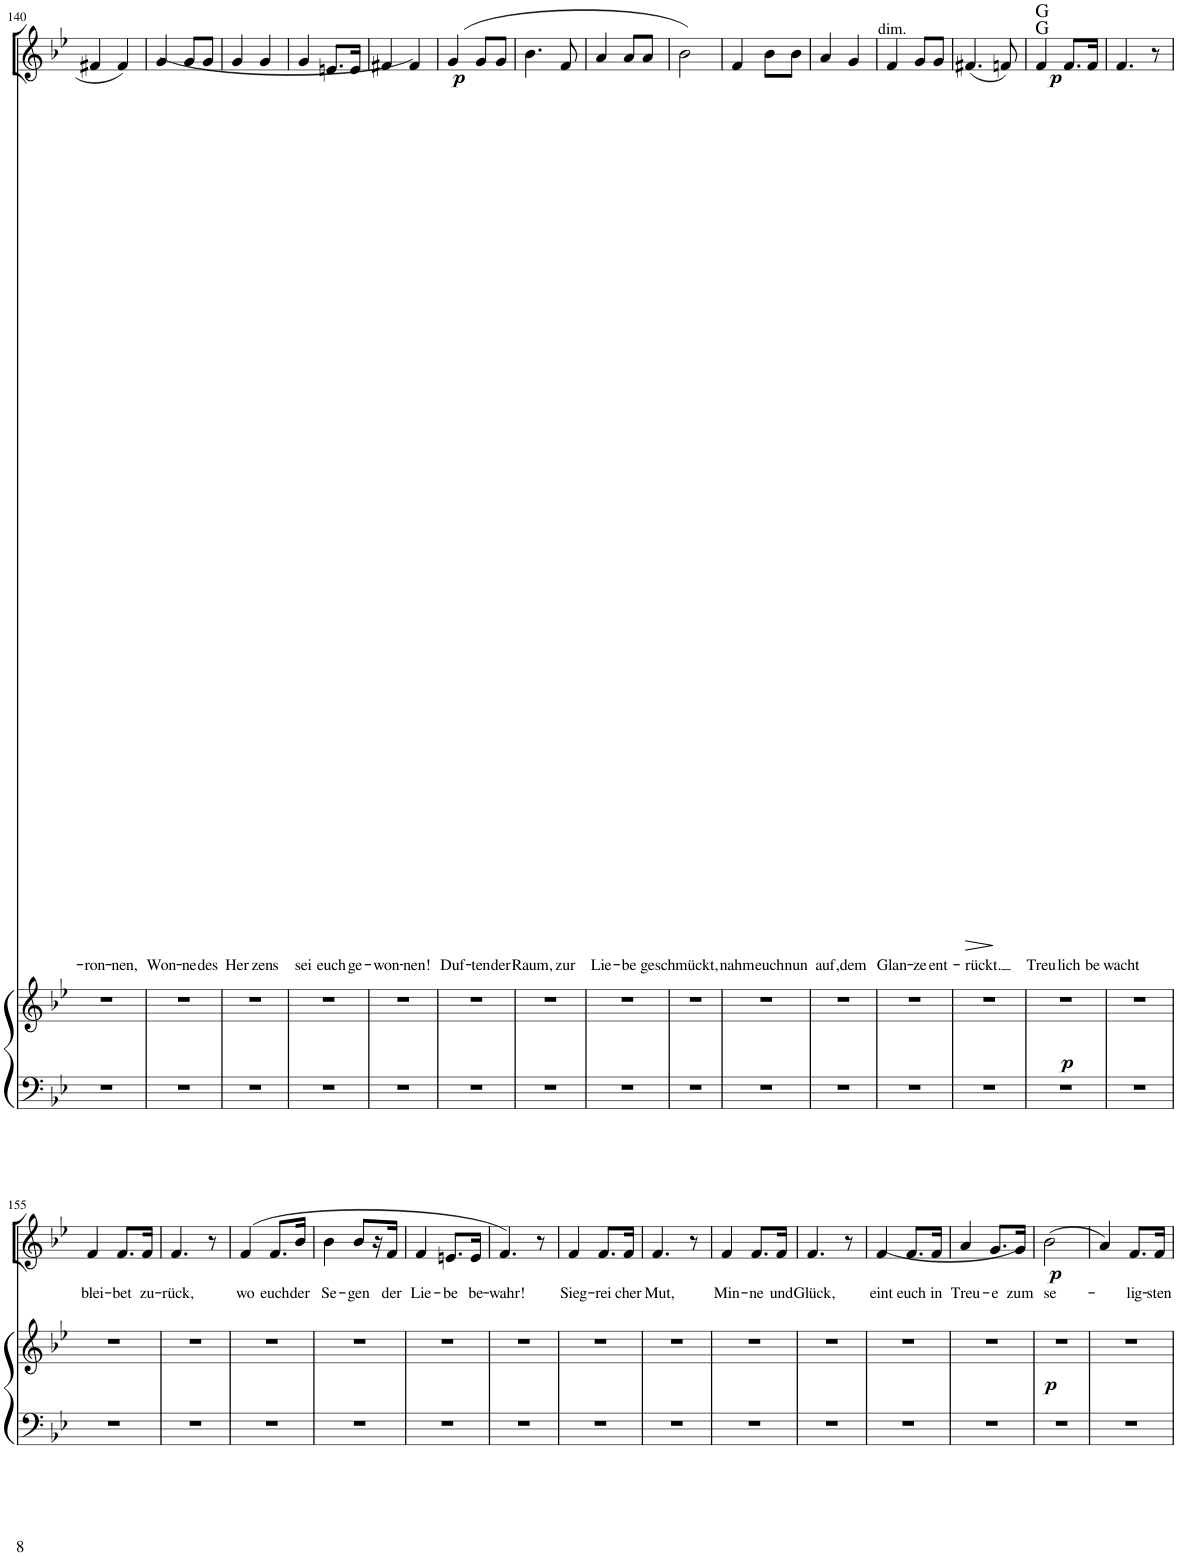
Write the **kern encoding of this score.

**kern	**text	**dynam
*part1	*part1	*part1
*staff1	*staff1	*staff1
*I"Alto	*	*
!!LO:PB:g=z
*clefG2	*	*
*Trd1c2	*	*
*k[b-e-]	*	*
*M2/4	*	*
=140	=140	=140
!	!LO:LY:b	!
4f#X/	-ron-	.
!	!LO:LY:b	!
4f#/	-nen,	.
=141	=141	=141
!	!LO:LY:b	!
(4g/	Won-	.
!	!LO:LY:b	!
8g/L	-ne	.
!	!LO:LY:b	!
8g/J	des	.
=142	=142	=142
!	!LO:LY:b	!
4g/	Her-	.
!	!LO:LY:b	!
4g/	-zens	.
=143	=143	=143
!	!LO:LY:b	!
4g/	sei	.
!	!LO:LY:b	!
8.en/L	euch	.
!	!LO:LY:b	!
16e/Jk	ge-	.
=144	=144	=144
!	!LO:LY:b	!
4f#X/	-won-	.
!	!LO:LY:b	!
4f#/)	-nen!	.
=145	=145	=145
!	!LO:LY:b	!LO:DY:b
(4g/	Duf-	p
!	!LO:LY:b	!
8g/L	-ten-	.
!	!LO:LY:b	!
8g/J	-der	.
=146	=146	=146
!	!LO:LY:b	!
4.b-\	Raum,	.
!	!LO:LY:b	!
8f/	zur	.
=147	=147	=147
!	!LO:LY:b	!
4a/	Lie-	.
!	!LO:LY:b	!
8a/L	-be	.
!	!LO:LY:b	!
8a/J	ge-	.
=148	=148	=148
!	!LO:LY:b	!
2b-\)	-schmückt,	.
=149	=149	=149
!	!LO:LY:b	!
4f/	nahm	.
!	!LO:LY:b	!
8b-\L	euch	.
!	!LO:LY:b	!
8b-\J	nun	.
=150	=150	=150
!	!LO:LY:b	!
4a/	auf,	.
!	!LO:LY:b	!
4g/	dem	.
=151	=151	=151
!	!LO:LY:b	!
4f/	Glan-	.
!	!LO:LY:b	!
8g/L	-ze	.
!	!LO:LY:b	!
8g/J	ent-	.
=152	=152	=152
!	!LO:LY:b	!LO:HP:b
(4.f#X/	-rückt.	>
8fn/)	.	]
=153	=153	=153
!LO:TX:a:t=G	!	!
!LO:TX:a:t=G	!	!
!	!LO:LY:b	!LO:DY:b
4f/	Treu	p
!	!LO:LY:b	!
8.f/L	-lich	.
!	!LO:LY:b	!
16f/Jk	be-	.
=154	=154	=154
!	!LO:LY:b	!
4.f/	-wacht	.
8r	.	.
!!LO:LB:g=z
=155	=155	=155
!	!LO:LY:b	!
4f/	blei-	.
!	!LO:LY:b	!
8.f/L	-bet	.
!	!LO:LY:b	!
16f/Jk	zu-	.
=156	=156	=156
!	!LO:LY:b	!
4.f/	-rück,	.
8r	.	.
=157	=157	=157
!	!LO:LY:b	!
(4f/	wo	.
!	!LO:LY:b	!
8.f/L	euch	.
!	!LO:LY:b	!
16b-/Jk	der	.
=158	=158	=158
!	!LO:LY:b	!
4b-\	Se-	.
!	!LO:LY:b	!
8b-/L	-gen	.
16r	.	.
!	!LO:LY:b	!
16f/JJ	der	.
=159	=159	=159
!	!LO:LY:b	!
4f/	Lie-	.
!	!LO:LY:b	!
8.en/L	-be	.
!	!LO:LY:b	!
16e/Jk	be-	.
=160	=160	=160
!	!LO:LY:b	!
4.f/)	-wahr!	.
8r	.	.
=161	=161	=161
!	!LO:LY:b	!
4f/	Sieg-	.
!	!LO:LY:b	!
8.f/L	-rei-	.
!	!LO:LY:b	!
16f/Jk	-cher	.
=162	=162	=162
!	!LO:LY:b	!
4.f/	Mut,	.
8r	.	.
=163	=163	=163
!	!LO:LY:b	!
4f/	Min-	.
!	!LO:LY:b	!
8.f/L	-ne	.
!	!LO:LY:b	!
16f/Jk	und	.
=164	=164	=164
!	!LO:LY:b	!
4.f/	Glück,	.
8r	.	.
=165	=165	=165
!	!LO:LY:b	!
(4f/	eint	.
!	!LO:LY:b	!
8.f/L	euch	.
!	!LO:LY:b	!
16f/Jk	in	.
=166	=166	=166
!	!LO:LY:b	!
4a/	Treu-	.
!	!LO:LY:b	!
8.g/L	-e	.
!	!LO:LY:b	!
16g/Jk)	zum	.
=167	=167	=167
!	!LO:LY:b	!LO:DY:b
(2b-\	se-	p
=168	=168	=168
4a/)	.	.
!	!LO:LY:b	!
8.f/L	-lig-	.
!	!LO:LY:b	!
16f/Jk	-sten	.
=	=	=
*-	*-	*-
